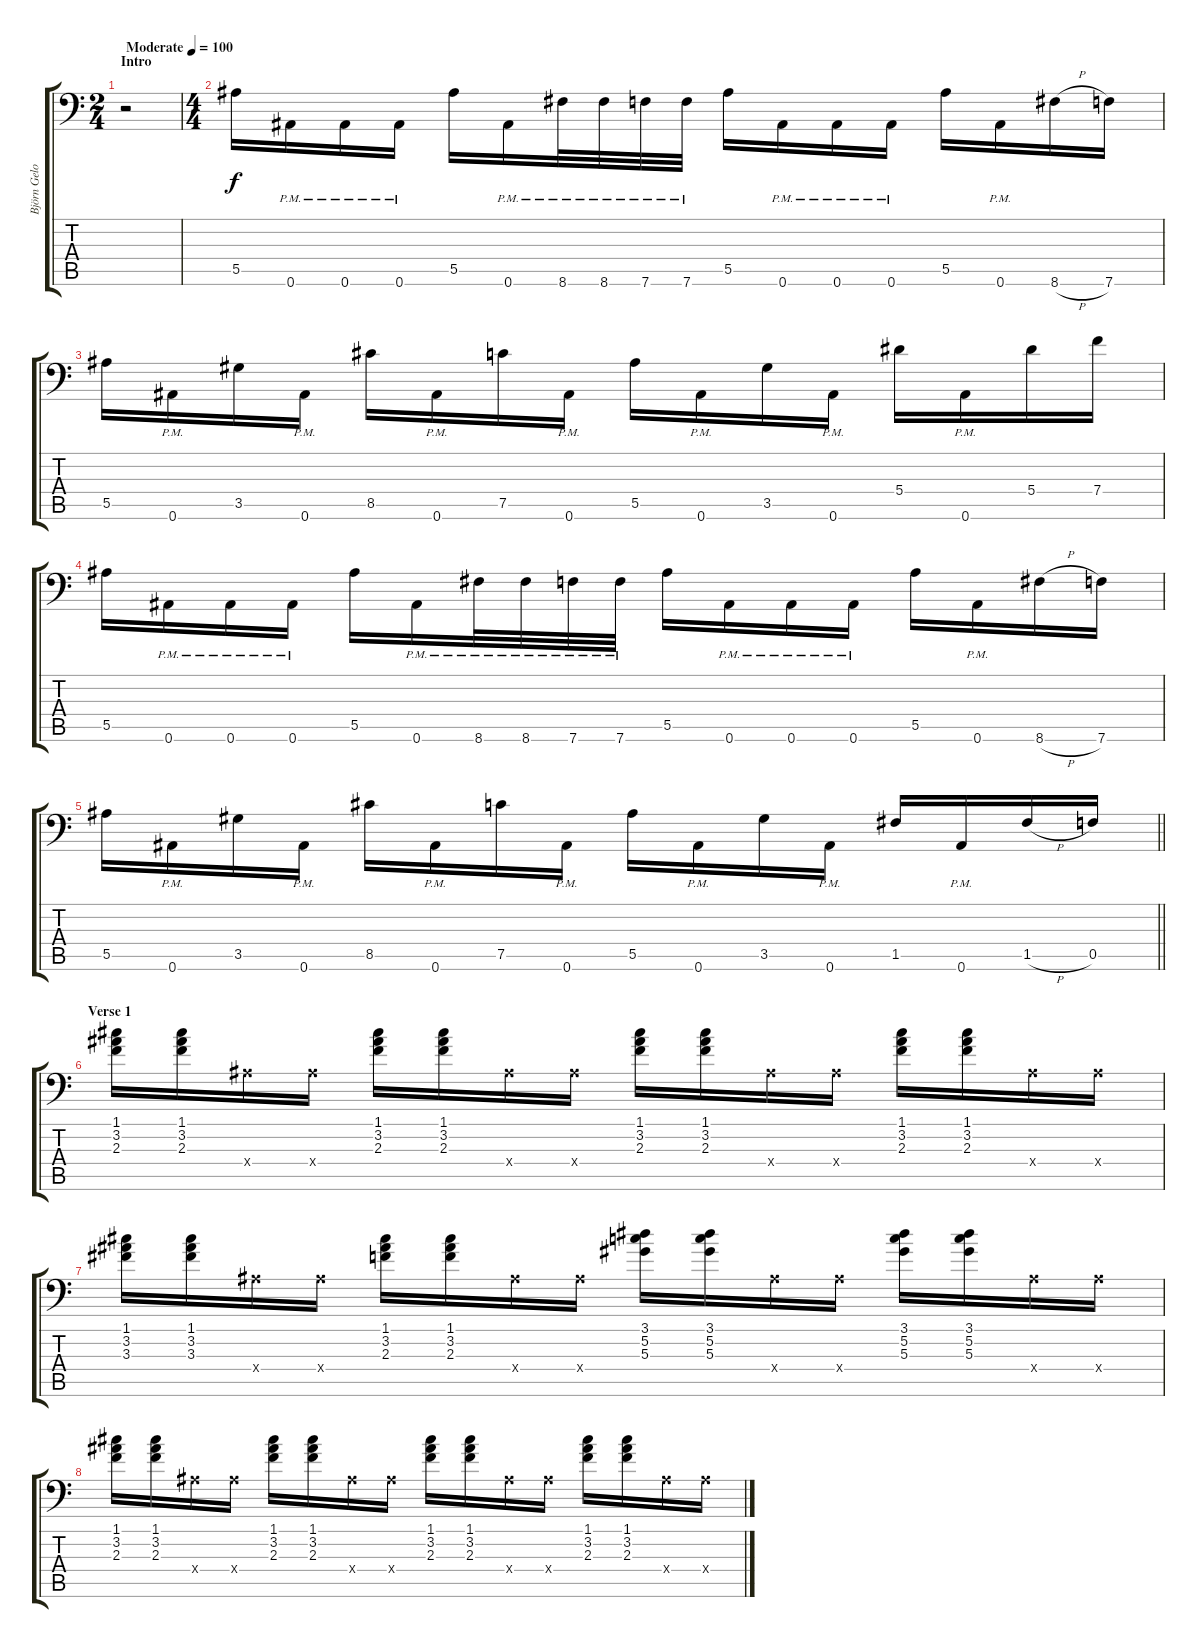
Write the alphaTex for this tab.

\track ("Björn Gelotte 2" "Björn Gelo") {instrument distortionguitar}
\staff {score tabs}
\tuning (C4 G3 Eb3 Bb2 F2 Bb1) {hide}
\ts (2 4)
\section ("" "Intro")
\tempo (100 "Moderate")
\clef f4
\ks c
r.2{dy f instrument distortionguitar} |
\ts (4 4)
5.5.16{volume 12 balance 16 instrument distortionguitar} 0.6{pm}.16 0.6{pm}.16 0.6{pm}.16 5.5.16 0.6{pm}.16 8.6{pm}.32 8.6{pm}.32 7.6{pm}.32 7.6{pm}.32 5.5.16 0.6{pm}.16 0.6{pm}.16 0.6{pm}.16 5.5.16 0.6{pm}.16 8.6{h}.16 7.6.16 |
5.5.16 0.6{pm}.16 3.5.16 0.6{pm}.16 8.5.16 0.6{pm}.16 7.5.16 0.6{pm}.16 5.5.16 0.6{pm}.16 3.5.16 0.6{pm}.16 5.4.16 0.6{pm}.16 5.4.16 7.4.16 |
5.5.16 0.6{pm}.16 0.6{pm}.16 0.6{pm}.16 5.5.16 0.6{pm}.16 8.6{pm}.32 8.6{pm}.32 7.6{pm}.32 7.6{pm}.32 5.5.16 0.6{pm}.16 0.6{pm}.16 0.6{pm}.16 5.5.16 0.6{pm}.16 8.6{h}.16 7.6.16 |
\barLineRight lightlight
5.5.16 0.6{pm}.16 3.5.16 0.6{pm}.16 8.5.16 0.6{pm}.16 7.5.16 0.6{pm}.16 5.5.16 0.6{pm}.16 3.5.16 0.6{pm}.16 1.5.16 0.6{pm}.16 1.5{h}.16 0.5.16 |
\section ("" "Verse 1")
(1.1 3.2 2.3).16{volume 10 balance 12 instrument overdrivenguitar} (1.1 3.2 2.3).16 0.4{x}.16 0.4{x}.16 (1.1 3.2 2.3).16 (1.1 3.2 2.3).16 0.4{x}.16 0.4{x}.16 (1.1 3.2 2.3).16 (1.1 3.2 2.3).16 0.4{x}.16 0.4{x}.16 (1.1 3.2 2.3).16 (1.1 3.2 2.3).16 0.4{x}.16 0.4{x}.16 |
(1.1 3.2 3.3).16 (1.1 3.2 3.3).16 0.4{x}.16 0.4{x}.16 (1.1 3.2 2.3).16 (1.1 3.2 2.3).16 0.4{x}.16 0.4{x}.16 (3.1 5.2 5.3).16 (3.1 5.2 5.3).16 0.4{x}.16 0.4{x}.16 (3.1 5.2 5.3).16 (3.1 5.2 5.3).16 0.4{x}.16 0.4{x}.16 |
(1.1 3.2 2.3).16 (1.1 3.2 2.3).16 0.4{x}.16 0.4{x}.16 (1.1 3.2 2.3).16 (1.1 3.2 2.3).16 0.4{x}.16 0.4{x}.16 (1.1 3.2 2.3).16 (1.1 3.2 2.3).16 0.4{x}.16 0.4{x}.16 (1.1 3.2 2.3).16 (1.1 3.2 2.3).16 0.4{x}.16 0.4{x}.16
